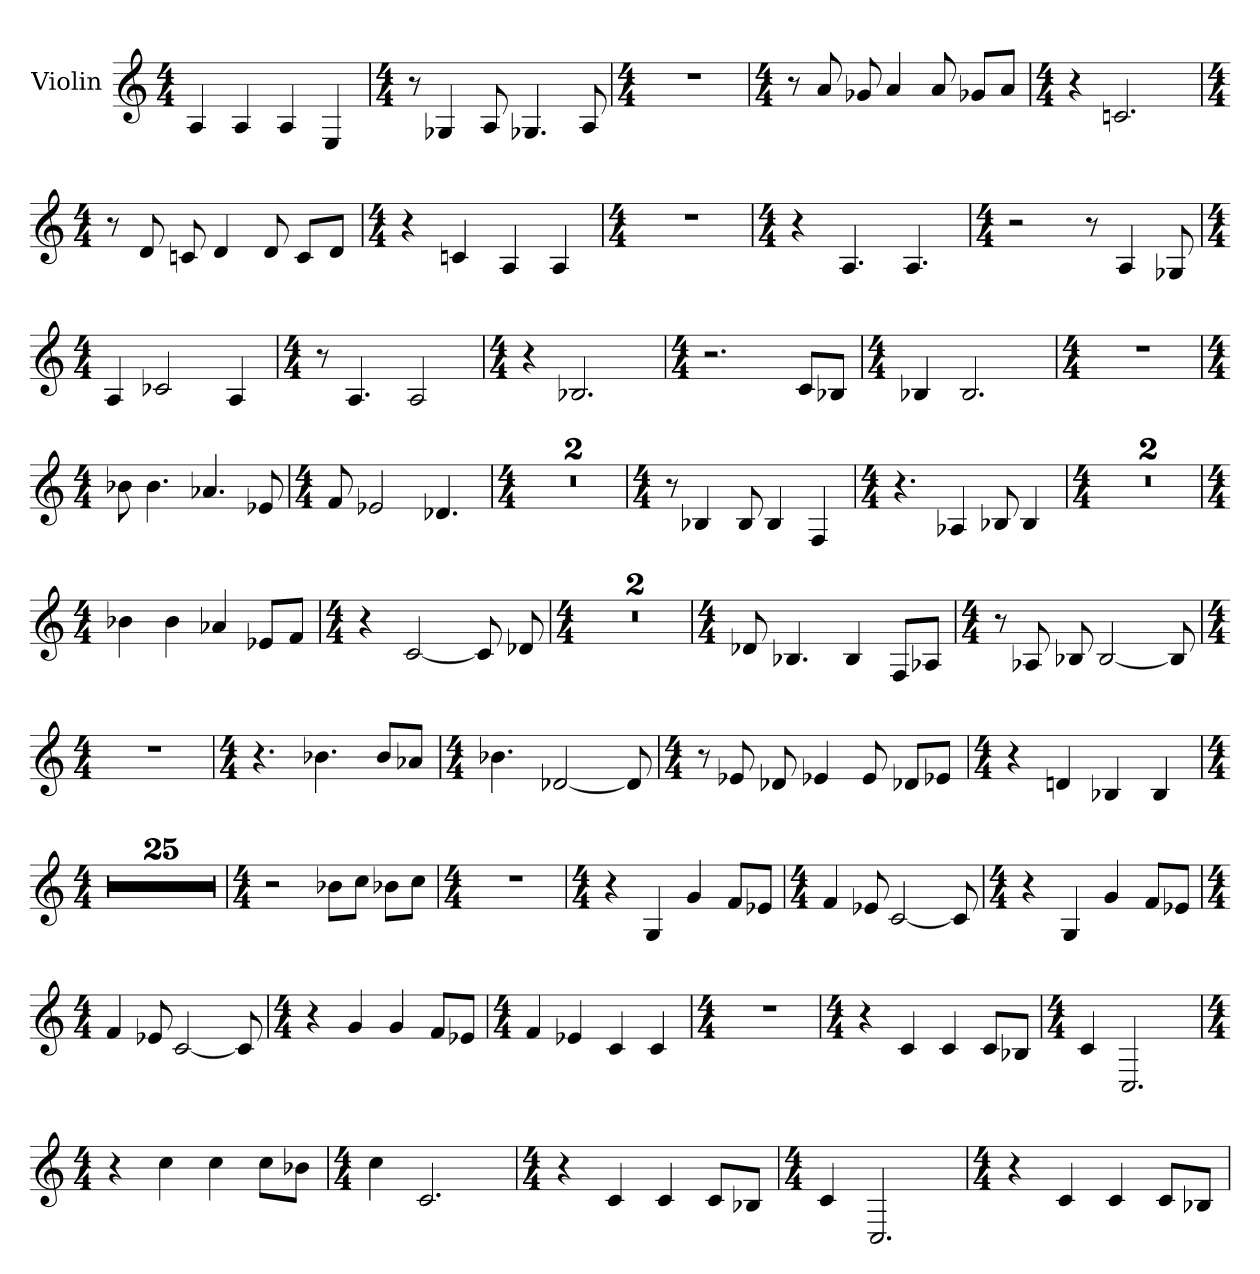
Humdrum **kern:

**kern
*part1
*staff1
*I"Violin
*I'Vln
*M4/4
=
4A
4A
4A
4E
=
*M4/4
8r
4G-X
8A
4.G-X
8A
=
*M4/4
1r
=
*M4/4
8r
8a
8g-X
4a
8a
8g-XL
8aJ
=
*M4/4
4r
2.cn
=
*M4/4
8r
8d
8cn
4d
8d
8cL
8dJ
=
*M4/4
4r
4cn
4A
4A
=
*M4/4
1r
=
*M4/4
4r
4.A
4.A
=
*M4/4
2r
8r
4A
8G-X
=
*M4/4
4A
2c-X
4A
=
*M4/4
8r
4.A
2A
=
*M4/4
4r
2.B-X
=
*M4/4
2.r
8cL
8B-XJ
=
*M4/4
4B-X
2.B-
=
*M4/4
1r
=
*M4/4
8b-X
4.b-
4.a-X
8e-X
=
*M4/4
8f
2e-X
4.d-X
=
*M4/4
1r
=
*M4/4
1r
=
*M4/4
8r
4B-X
8B-
4B-
4F
=
*M4/4
4.r
4A-X
8B-X
4B-
=
*M4/4
1r
=
*M4/4
1r
=
*M4/4
4b-X
4b-
4a-X
8e-XL
8fJ
=
*M4/4
4r
[2c
8c]
8d-X
=
*M4/4
1r
=
*M4/4
1r
=
*M4/4
8d-X
4.B-X
4B-
8FL
8A-XJ
=
*M4/4
8r
8A-X
8B-X
[2B-
8B-]
=
*M4/4
1r
=
*M4/4
4.r
4.b-X
8b-L
8a-XJ
=
*M4/4
4.b-X
[2d-X
8d-]
=
*M4/4
8r
8e-X
8d-X
4e-X
8e-
8d-XL
8e-XJ
=
*M4/4
4r
4dn
4B-X
4B-
=
*M4/4
1r
=
*M4/4
1r
=
*M4/4
1r
=
*M4/4
1r
=
*M4/4
1r
=
*M4/4
1r
=
*M4/4
1r
=
*M4/4
1r
=
*M4/4
1r
=
*M4/4
1r
=
*M4/4
1r
=
*M4/4
1r
=
*M4/4
1r
=
*M4/4
1r
=
*M4/4
1r
=
*M4/4
1r
=
*M4/4
1r
=
*M4/4
1r
=
*M4/4
1r
=
*M4/4
1r
=
*M4/4
1r
=
*M4/4
1r
=
*M4/4
1r
=
*M4/4
1r
=
*M4/4
1r
=
*M4/4
2r
8b-XL
8ccJ
8b-XL
8ccJ
=
*M4/4
1r
=
*M4/4
4r
4G
4g
8fL
8e-XJ
=
*M4/4
4f
8e-X
[2c
8c]
=
*M4/4
4r
4G
4g
8fL
8e-XJ
=
*M4/4
4f
8e-X
[2c
8c]
=
*M4/4
4r
4g
4g
8fL
8e-XJ
=
*M4/4
4f
4e-X
4c
4c
=
*M4/4
1r
=
*M4/4
4r
4c
4c
8cL
8B-XJ
=
*M4/4
4c
2.C
=
*M4/4
4r
4cc
4cc
8ccL
8b-XJ
=
*M4/4
4cc
2.c
=
*M4/4
4r
4c
4c
8cL
8B-XJ
=
*M4/4
4c
2.C
=
*M4/4
4r
4c
4c
8cL
8B-XJ
=
*-
